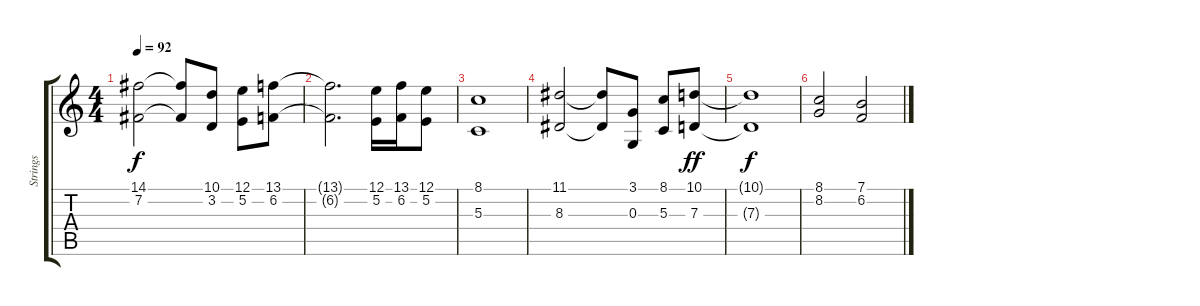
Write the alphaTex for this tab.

\track ("Strings" "Strings") {instrument stringensemble1}
\staff {score tabs}
\tuning (E4 B3 G3 D3 A2 E2) {hide}
\ts (4 4)
\tempo 92
\clef g2
\ks c
(14.1{t} 7.2{t}).2{dy f} (14.1{t} 7.2{t}).8 (10.1 3.2).8 (12.1 5.2).8 (13.1 6.2).8 |
(13.1{t} 6.2{t}).2{d} (12.1 5.2).16 (13.1 6.2).16 (12.1 5.2).8 |
(8.1 5.3).1 |
(11.1 8.3).2 (11.1{t} 8.3{t}).8 (3.1 0.3).8 (8.1 5.3).8 (10.1 7.3).8{dy ff} |
(10.1{t} 7.3{t}).1{dy f} |
(8.1 8.2).2 (7.1 6.2).2
